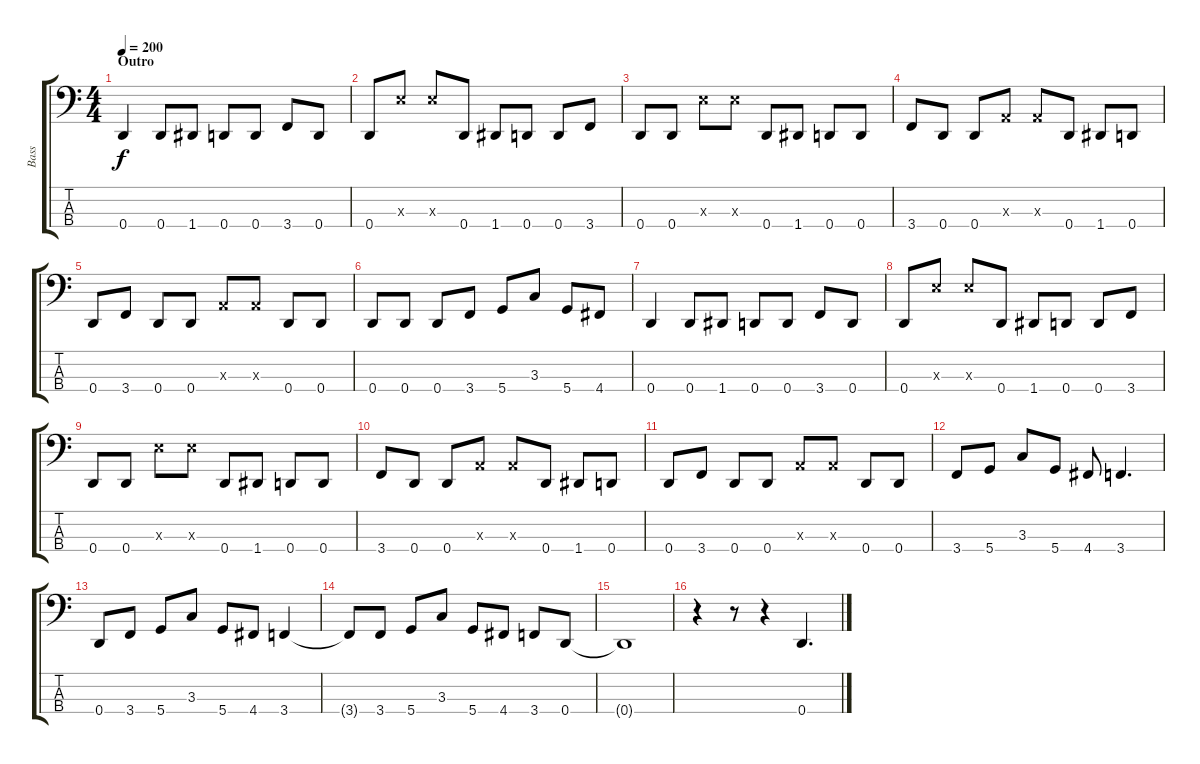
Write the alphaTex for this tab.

\track ("Bass" "Bass") {instrument electricbassfinger}
\staff {score tabs}
\tuning (G2 D2 A1 D1) {hide}
\ts (4 4)
\section ("" "Outro")
\tempo 200
\clef f4
\ks c
0.4.4{dy f} 0.4.8 1.4.8 0.4.8 0.4.8 3.4.8 0.4.8 |
0.4.8 7.3{x}.8 7.3{x}.8 0.4.8 1.4.8 0.4.8 0.4.8 3.4.8 |
0.4.8 0.4.8 7.3{x}.8 7.3{x}.8 0.4.8 1.4.8 0.4.8 0.4.8 |
3.4.8 0.4.8 0.4.8 0.3{x}.8 0.3{x}.8 0.4.8 1.4.8 0.4.8 |
0.4.8 3.4.8 0.4.8 0.4.8 0.3{x}.8 0.3{x}.8 0.4.8 0.4.8 |
0.4.8 0.4.8 0.4.8 3.4.8 5.4.8 3.3.8 5.4.8 4.4.8 |
0.4.4 0.4.8 1.4.8 0.4.8 0.4.8 3.4.8 0.4.8 |
0.4.8 7.3{x}.8 7.3{x}.8 0.4.8 1.4.8 0.4.8 0.4.8 3.4.8 |
0.4.8 0.4.8 7.3{x}.8 7.3{x}.8 0.4.8 1.4.8 0.4.8 0.4.8 |
3.4.8 0.4.8 0.4.8 0.3{x}.8 0.3{x}.8 0.4.8 1.4.8 0.4.8 |
0.4.8 3.4.8 0.4.8 0.4.8 0.3{x}.8 0.3{x}.8 0.4.8 0.4.8 |
3.4.8 5.4.8 3.3.8 5.4.8 4.4.8 3.4.4{d} |
0.4.8 3.4.8 5.4.8 3.3.8 5.4.8 4.4.8 3.4.4 |
3.4{t}.8 3.4.8 5.4.8 3.3.8 5.4.8 4.4.8 3.4.8 0.4.8 |
0.4{t}.1 |
r.4 r.8 r.4 0.4.4{d}
